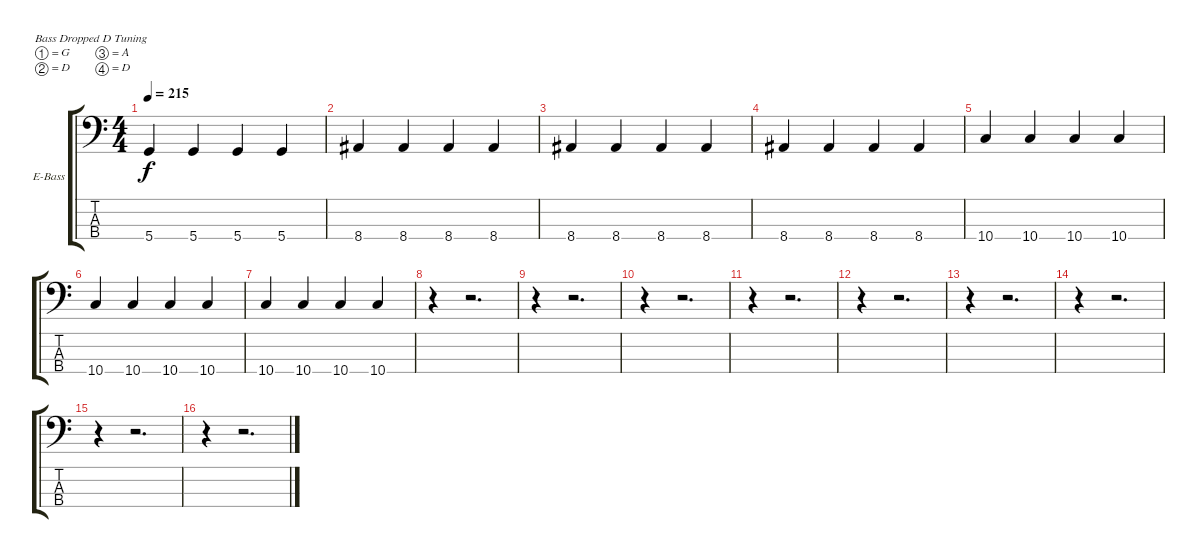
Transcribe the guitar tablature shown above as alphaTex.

\bracketExtendMode groupsimilarinstruments
\firstSystemTrackNameOrientation horizontal
\otherSystemsTrackNameOrientation horizontal
\track ("Bass guitar (Oliver)" "E-Bass") {instrument electricbassfinger}
\staff {score tabs}
\tuning (G2 D2 A1 D1)
\ts (4 4)
\tempo 215
\clef f4
\ks c
5.4.4{dy f} 5.4.4 5.4.4 5.4.4 |
8.4.4 8.4.4 8.4.4 8.4.4 |
8.4.4 8.4.4 8.4.4 8.4.4 |
8.4.4 8.4.4 8.4.4 8.4.4 |
10.4.4 10.4.4 10.4.4 10.4.4 |
10.4.4 10.4.4 10.4.4 10.4.4 |
10.4.4 10.4.4 10.4.4 10.4.4 |
r.4 r.2{d} |
r.4 r.2{d} |
r.4 r.2{d} |
r.4 r.2{d} |
r.4 r.2{d} |
r.4 r.2{d} |
r.4 r.2{d} |
r.4 r.2{d} |
r.4 r.2{d}
